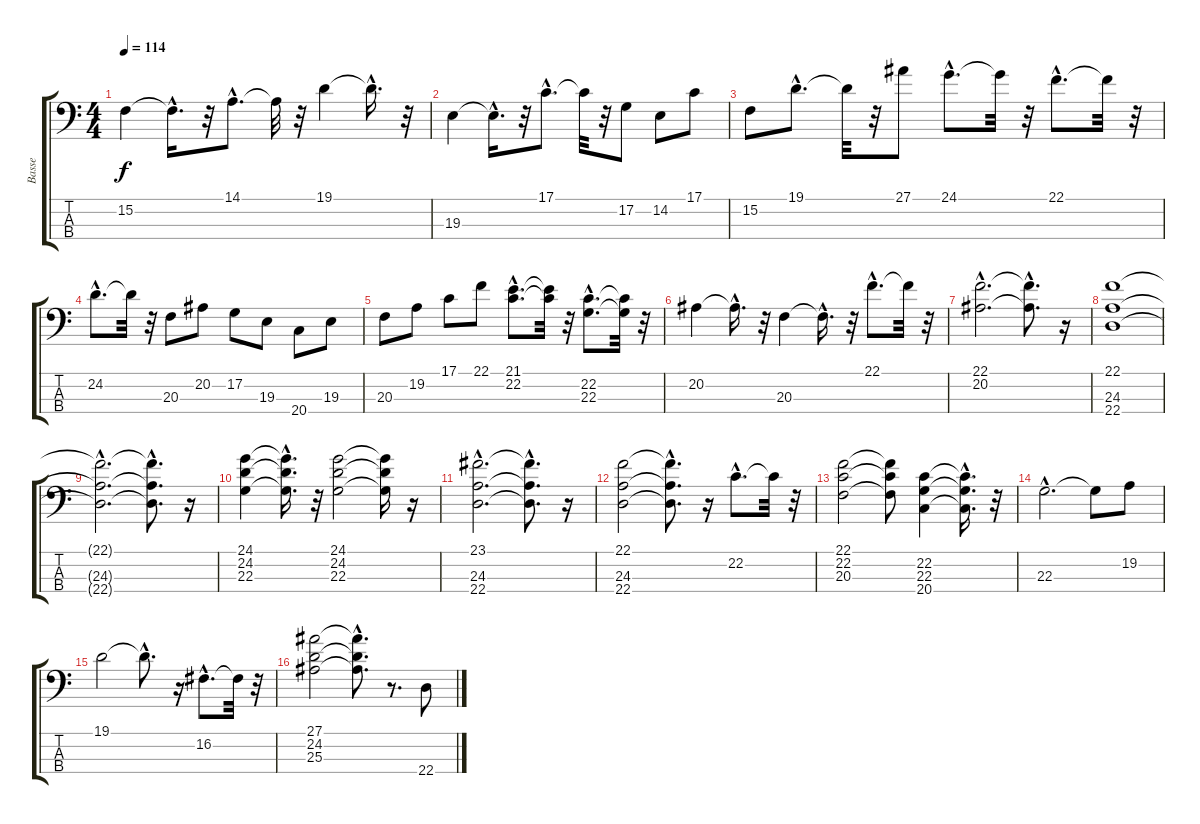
\track ("Basse" "Basse") {instrument electricbassfinger}
\staff {score tabs}
\tuning (G1 D1 A0 E0) {hide}
\ts (4 4)
\tempo 114
\clef f4
\ks c
15.2.4{dy f} 15.2{hac t}.16{d} r.32 14.1{hac}.8{d} 14.1{t}.32 r.32 19.1.4 19.1{hac t}.16{d} r.32 |
19.3.4 19.3{hac t}.16{d} r.32 17.1{hac}.8{d} 17.1{t}.32 r.32 17.2.8 14.2.8 17.1.8 |
15.2.8 19.1{hac}.8{d} 19.1{t}.32 r.32 27.1.8 24.1{hac}.8{d} 24.1{t}.32 r.32 22.1{hac}.8{d} 22.1{t}.32 r.32 |
24.2{hac}.8{d} 24.2{t}.32 r.32 20.3.8 20.2.8 17.2.8 19.3.8 20.4.8 19.3.8 |
20.3.8 19.2.8 17.1.8 22.1.8 (21.1{hac} 22.2{hac}).8{d} (21.1{t} 22.2{t}).32 r.32 (22.2{hac} 22.3{hac}).8{d} (22.2{t} 22.3{t}).32 r.32 |
20.2.4 20.2{hac t}.16{d} r.32 20.3.4 20.3{hac t}.16{d} r.32 22.1{hac}.8{d} 22.1{t}.32 r.32 |
(22.1{hac} 20.2{hac}).2{d} (22.1{hac t} 20.2{hac t}).8{d} r.16 |
(22.1 24.3 22.4).1 |
(22.1{hac t} 24.3{hac t} 22.4{hac t}).2{d} (22.1{hac t} 24.3{hac t} 22.4{hac t}).8{d} r.16 |
(24.1 24.2 22.3).4 (24.1{hac t} 24.2{hac t} 22.3{hac t}).16{d} r.32 (24.1 24.2 22.3).2 (24.1{t} 24.2{t} 22.3{t}).16 r.16 |
(23.1{hac} 24.3{hac} 22.4{hac}).2{d} (23.1{hac t} 24.3{hac t} 22.4{hac t}).8{d} r.16 |
(22.1 24.3 22.4).2 (22.1{hac t} 24.3{hac t} 22.4{hac t}).8{d} r.16 22.2{hac}.8{d} 22.2{t}.32 r.32 |
(22.1 22.2 20.3).2 (22.1{t} 22.2{t} 20.3{t}).8 (22.2 22.3 20.4).4 (22.2{hac t} 22.3{hac t} 20.4{hac t}).16{d} r.32 |
22.3{hac}.2{d} 22.3{t}.8 19.2.8 |
19.1.2 19.1{hac t}.8{d} r.16 16.2{hac}.8{d} 16.2{t}.32 r.32 |
(27.1 24.2 25.3).2 (27.1{hac t} 24.2{hac t} 25.3{hac t}).8{d} r.8{d} 22.4.8
